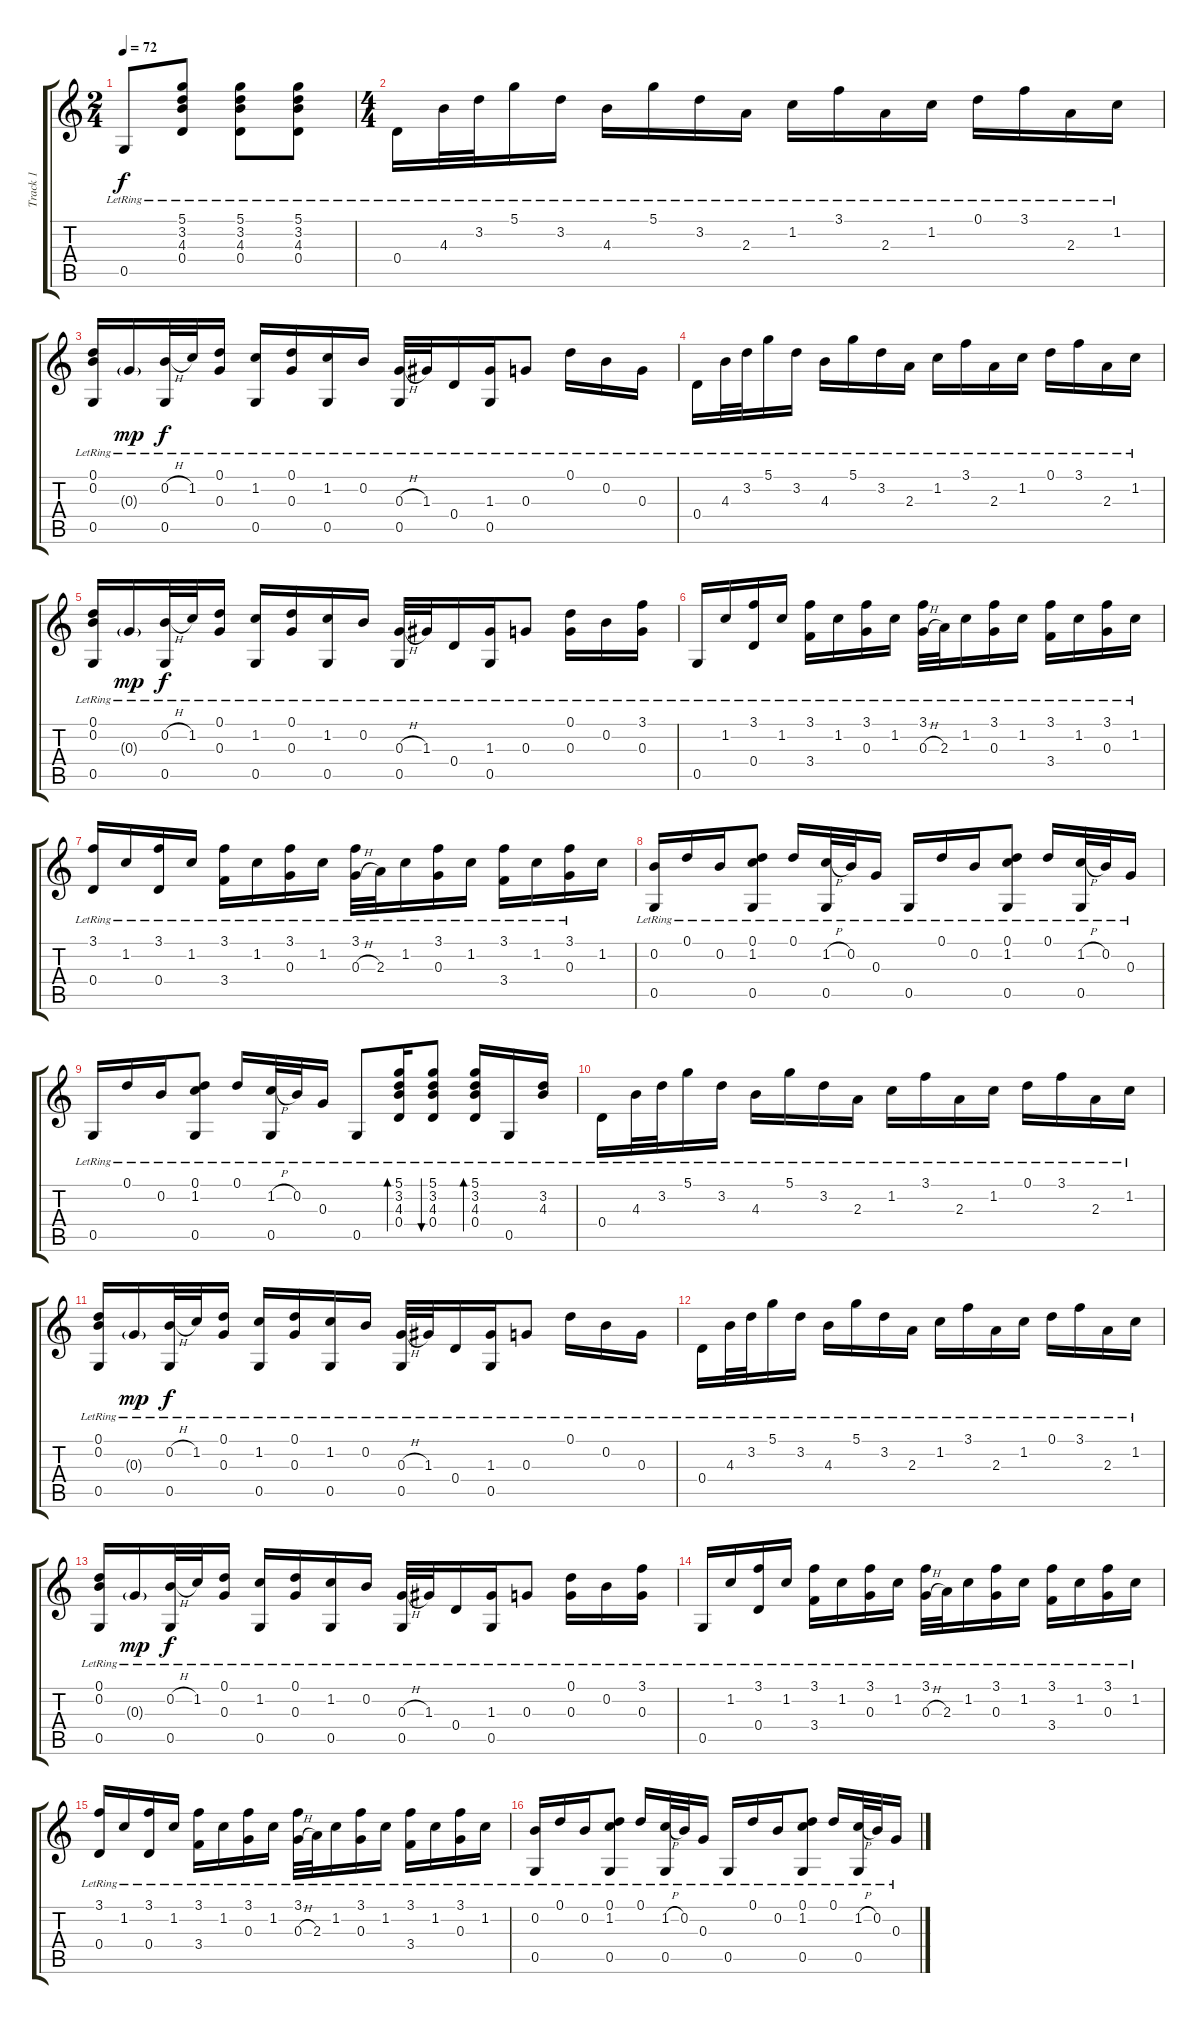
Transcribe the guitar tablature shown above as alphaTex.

\track ("Track 1" "Track 1") {instrument acousticguitarsteel}
\staff {score tabs}
\tuning (D4 B3 G3 D3 G2 D2) {hide}
\ts (2 4)
\tempo 72
\clef g2
\ks c
0.5{lr}.8{dy f} (5.1{lr} 3.2{lr} 4.3{lr} 0.4{lr}).8 (5.1{lr} 3.2{lr} 4.3{lr} 0.4{lr}).8 (5.1{lr} 3.2{lr} 4.3{lr} 0.4{lr}).8 |
\ts (4 4)
0.4{lr}.16 4.3{lr}.32 3.2{lr}.32 5.1{lr}.16 3.2{lr}.16 4.3{lr}.16 5.1{lr}.16 3.2{lr}.16 2.3{lr}.16 1.2{lr}.16 3.1{lr}.16 2.3{lr}.16 1.2{lr}.16 0.1{lr}.16 3.1{lr}.16 2.3{lr}.16 1.2{lr}.16 |
(0.1{lr} 0.2{lr} 0.5{lr}).16 0.3{g lr}.16{dy mp} (0.2{h lr} 0.5{lr}).32{dy f} 1.2{lr}.32 (0.1{lr} 0.3{lr}).16 (1.2{lr} 0.5{lr}).16 (0.1{lr} 0.3{lr}).16 (1.2{lr} 0.5{lr}).16 0.2{lr}.16 (0.3{h lr} 0.5{lr}).32 1.3{lr}.32 0.4{lr}.16 (1.3{lr} 0.5{lr}).16 0.3{lr}.8 0.1{lr}.16 0.2{lr}.16 0.3{lr}.16 |
0.4{lr}.16 4.3{lr}.32 3.2{lr}.32 5.1{lr}.16 3.2{lr}.16 4.3{lr}.16 5.1{lr}.16 3.2{lr}.16 2.3{lr}.16 1.2{lr}.16 3.1{lr}.16 2.3{lr}.16 1.2{lr}.16 0.1{lr}.16 3.1{lr}.16 2.3{lr}.16 1.2{lr}.16 |
(0.1{lr} 0.2{lr} 0.5{lr}).16 0.3{g lr}.16{dy mp} (0.2{h lr} 0.5{lr}).32{dy f} 1.2{lr}.32 (0.1{lr} 0.3{lr}).16 (1.2{lr} 0.5{lr}).16 (0.1{lr} 0.3{lr}).16 (1.2{lr} 0.5{lr}).16 0.2{lr}.16 (0.3{h lr} 0.5{lr}).32 1.3{lr}.32 0.4{lr}.16 (1.3{lr} 0.5{lr}).16 0.3{lr}.8 (0.1{lr} 0.3{lr}).16 0.2{lr}.16 (3.1{lr} 0.3{lr}).16 |
0.5{lr}.16 1.2{lr}.16 (3.1{lr} 0.4{lr}).16 1.2{lr}.16 (3.1{lr} 3.4{lr}).16 1.2{lr}.16 (3.1{lr} 0.3{lr}).16 1.2{lr}.16 (3.1{lr} 0.3{h lr}).32 2.3{lr}.32 1.2{lr}.16 (3.1{lr} 0.3{lr}).16 1.2{lr}.16 (3.1{lr} 3.4{lr}).16 1.2{lr}.16 (3.1{lr} 0.3{lr}).16 1.2{lr}.16 |
(3.1{lr} 0.4{lr}).16 1.2{lr}.16 (3.1{lr} 0.4{lr}).16 1.2{lr}.16 (3.1{lr} 3.4{lr}).16 1.2{lr}.16 (3.1{lr} 0.3{lr}).16 1.2{lr}.16 (3.1{lr} 0.3{h lr}).32 2.3{lr}.32 1.2{lr}.16 (3.1{lr} 0.3{lr}).16 1.2{lr}.16 (3.1{lr} 3.4{lr}).16 1.2{lr}.16 (3.1{lr} 0.3{lr}).16 1.2.16 |
(0.2{lr} 0.5{lr}).16 0.1{lr}.16 0.2{lr}.16 (0.1{lr} 1.2{lr} 0.5{lr}).8 0.1{lr}.16 (1.2{h lr} 0.5{lr}).32 0.2{lr}.32 0.3{lr}.16 0.5{lr}.16 0.1{lr}.16 0.2{lr}.16 (0.1{lr} 1.2{lr} 0.5{lr}).8 0.1{lr}.16 (1.2{h lr} 0.5{lr}).32 0.2{lr}.32 0.3{lr}.16 |
0.5{lr}.16 0.1{lr}.16 0.2{lr}.16 (0.1{lr} 1.2{lr} 0.5{lr}).8 0.1{lr}.16 (1.2{h lr} 0.5{lr}).32 0.2{lr}.32 0.3{lr}.16 0.5{lr}.8 (5.1{lr} 3.2{lr} 4.3{lr} 0.4{lr}).16{bd 30} (5.1{lr} 3.2{lr} 4.3{lr} 0.4{lr}).8{bu 30} (5.1{lr} 3.2{lr} 4.3{lr} 0.4{lr}).16{bd 30} 0.5{lr}.16 (3.2{lr} 4.3{lr}).16 |
0.4{lr}.16 4.3{lr}.32 3.2{lr}.32 5.1{lr}.16 3.2{lr}.16 4.3{lr}.16 5.1{lr}.16 3.2{lr}.16 2.3{lr}.16 1.2{lr}.16 3.1{lr}.16 2.3{lr}.16 1.2{lr}.16 0.1{lr}.16 3.1{lr}.16 2.3{lr}.16 1.2{lr}.16 |
(0.1{lr} 0.2{lr} 0.5{lr}).16 0.3{g lr}.16{dy mp} (0.2{h lr} 0.5{lr}).32{dy f} 1.2{lr}.32 (0.1{lr} 0.3{lr}).16 (1.2{lr} 0.5{lr}).16 (0.1{lr} 0.3{lr}).16 (1.2{lr} 0.5{lr}).16 0.2{lr}.16 (0.3{h lr} 0.5{lr}).32 1.3{lr}.32 0.4{lr}.16 (1.3{lr} 0.5{lr}).16 0.3{lr}.8 0.1{lr}.16 0.2{lr}.16 0.3{lr}.16 |
0.4{lr}.16 4.3{lr}.32 3.2{lr}.32 5.1{lr}.16 3.2{lr}.16 4.3{lr}.16 5.1{lr}.16 3.2{lr}.16 2.3{lr}.16 1.2{lr}.16 3.1{lr}.16 2.3{lr}.16 1.2{lr}.16 0.1{lr}.16 3.1{lr}.16 2.3{lr}.16 1.2{lr}.16 |
(0.1{lr} 0.2{lr} 0.5{lr}).16 0.3{g lr}.16{dy mp} (0.2{h lr} 0.5{lr}).32{dy f} 1.2{lr}.32 (0.1{lr} 0.3{lr}).16 (1.2{lr} 0.5{lr}).16 (0.1{lr} 0.3{lr}).16 (1.2{lr} 0.5{lr}).16 0.2{lr}.16 (0.3{h lr} 0.5{lr}).32 1.3{lr}.32 0.4{lr}.16 (1.3{lr} 0.5{lr}).16 0.3{lr}.8 (0.1{lr} 0.3{lr}).16 0.2{lr}.16 (3.1{lr} 0.3{lr}).16 |
0.5{lr}.16 1.2{lr}.16 (3.1{lr} 0.4{lr}).16 1.2{lr}.16 (3.1{lr} 3.4{lr}).16 1.2{lr}.16 (3.1{lr} 0.3{lr}).16 1.2{lr}.16 (3.1{lr} 0.3{h lr}).32 2.3{lr}.32 1.2{lr}.16 (3.1{lr} 0.3{lr}).16 1.2{lr}.16 (3.1{lr} 3.4{lr}).16 1.2{lr}.16 (3.1{lr} 0.3{lr}).16 1.2{lr}.16 |
(3.1{lr} 0.4{lr}).16 1.2{lr}.16 (3.1{lr} 0.4{lr}).16 1.2{lr}.16 (3.1{lr} 3.4{lr}).16 1.2{lr}.16 (3.1{lr} 0.3{lr}).16 1.2{lr}.16 (3.1{lr} 0.3{h lr}).32 2.3{lr}.32 1.2{lr}.16 (3.1{lr} 0.3{lr}).16 1.2{lr}.16 (3.1{lr} 3.4{lr}).16 1.2{lr}.16 (3.1{lr} 0.3{lr}).16 1.2{lr}.16 |
(0.2{lr} 0.5{lr}).16 0.1{lr}.16 0.2{lr}.16 (0.1{lr} 1.2{lr} 0.5{lr}).8 0.1{lr}.16 (1.2{h lr} 0.5{lr}).32 0.2{lr}.32 0.3{lr}.16 0.5{lr}.16 0.1{lr}.16 0.2{lr}.16 (0.1{lr} 1.2{lr} 0.5{lr}).8 0.1{lr}.16 (1.2{h lr} 0.5{lr}).32 0.2{lr}.32 0.3{lr}.16
